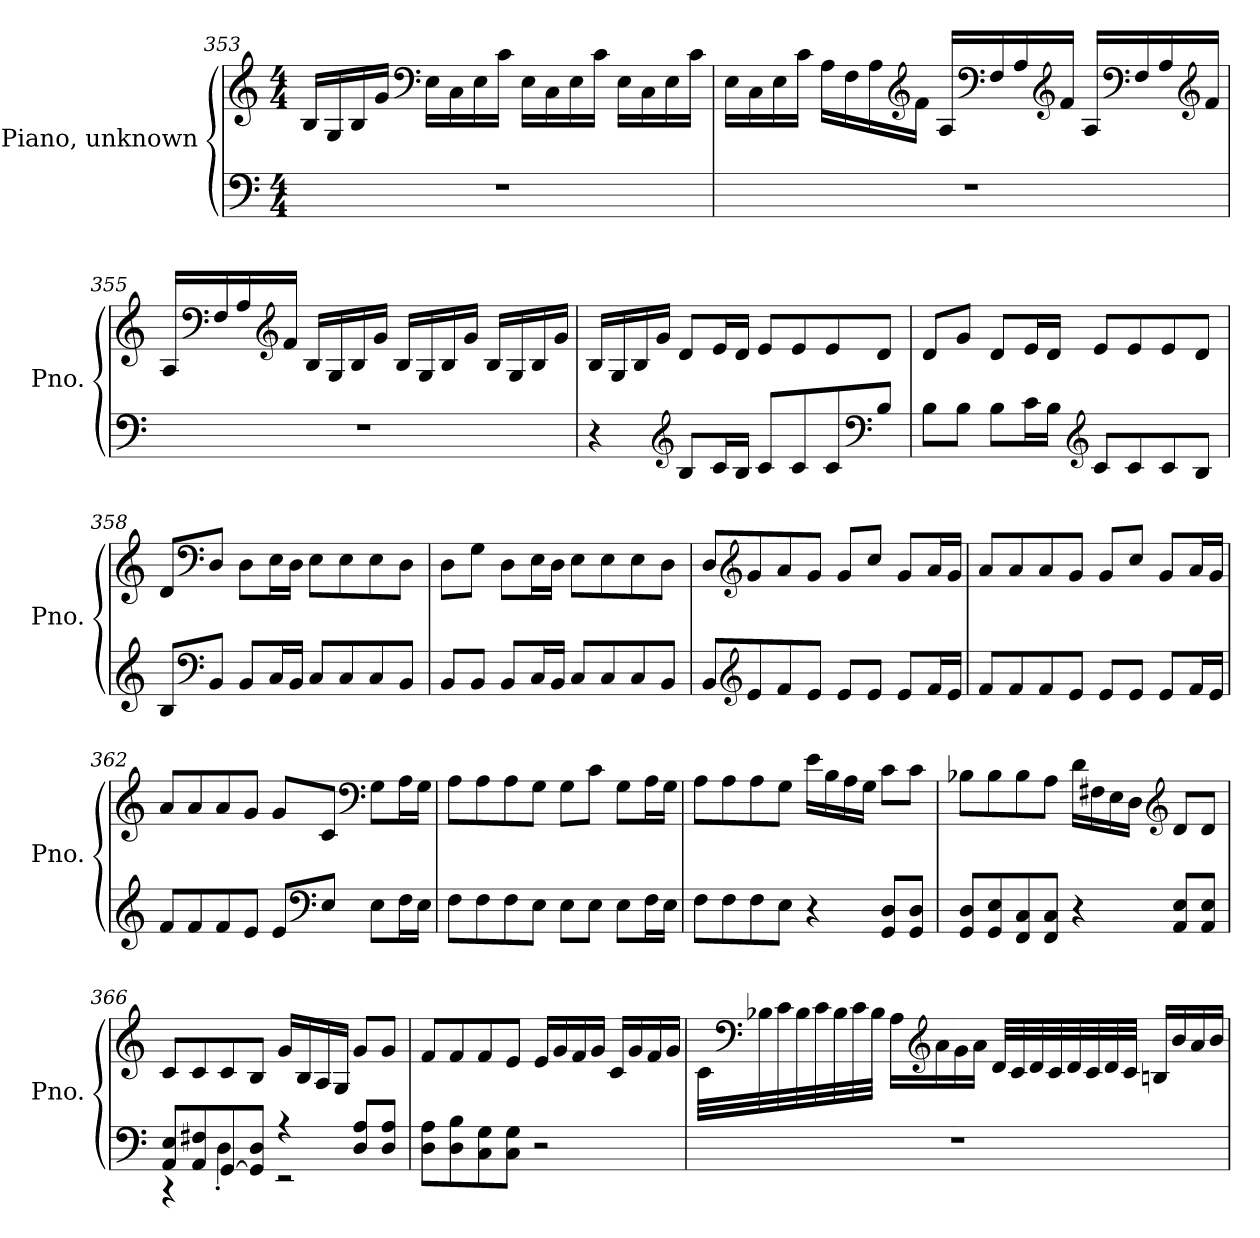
**kern	**kern
*part1	*part1
*staff2	*staff1
*I"Piano, unknown	*
*I'Pno.	*
*clefF4	*clefG2
*k[]	*k[]
*M4/4	*M4/4
=353	=353
1r	16B/LL
.	16G/
.	16B/
.	16g/JJ
*	*clefF4
.	16E\LL
.	16C\
.	16E\
.	16c\JJ
.	16E\LL
.	16C\
.	16E\
.	16c\JJ
.	16E\LL
.	16C\
.	16E\
.	16c\JJ
!!LO:LB:g=z
=354	=354
1r	16E\LL
.	16C\
.	16E\
.	16c\JJ
.	16A\LL
.	16F\
.	16A\
*	*clefG2
.	16f\JJ
.	16A/LL
*	*clefF4
.	16F/
.	16A/
*	*clefG2
.	16f/JJ
.	16A/LL
*	*clefF4
.	16F/
.	16A/
*	*clefG2
.	16f/JJ
=355	=355
1r	16A/LL
*	*clefF4
.	16F/
.	16A/
*	*clefG2
.	16f/JJ
.	16B/LL
.	16G/
.	16B/
.	16g/JJ
.	16B/LL
.	16G/
.	16B/
.	16g/JJ
.	16B/LL
.	16G/
.	16B/
.	16g/JJ
!!LO:PB:g=z
=356	=356
4r	16B/LL
.	16G/
.	16B/
.	16g/JJ
*clefG2	*
8B/L	8d/L
16c/L	16e/L
16B/JJ	16d/JJ
8c/L	8e/L
8c/	8e/
8c/	8e/
*clefF4	*
8B/J	8d/J
=357	=357
8B\L	8d/L
8B\J	8g/J
8B\L	8d/L
16c\L	16e/L
16B\JJ	16d/JJ
*clefG2	*
8c/L	8e/L
8c/	8e/
8c/	8e/
8B/J	8d/J
=358	=358
8B/L	8d/L
*clefF4	*clefF4
8BB/J	8D/J
8BB/L	8D\L
16C/L	16E\L
16BB/JJ	16D\JJ
8C/L	8E\L
8C/	8E\
8C/	8E\
8BB/J	8D\J
!!LO:LB:g=z
=359	=359
8BB/L	8D\L
8BB/J	8G\J
8BB/L	8D\L
16C/L	16E\L
16BB/JJ	16D\JJ
8C/L	8E\L
8C/	8E\
8C/	8E\
8BB/J	8D\J
=360	=360
8BB/L	8D/L
*clefG2	*clefG2
8e/	8g/
8f/	8a/
8e/J	8g/J
8e/L	8g/L
8e/J	8cc/J
8e/L	8g/L
16f/L	16a/L
16e/JJ	16g/JJ
=361	=361
8f/L	8a/L
8f/	8a/
8f/	8a/
8e/J	8g/J
8e/L	8g/L
8e/J	8cc/J
8e/L	8g/L
16f/L	16a/L
16e/JJ	16g/JJ
=362	=362
8f/L	8a/L
8f/	8a/
8f/	8a/
8e/J	8g/J
8e/L	8g/L
*clefF4	*
8E/J	8c/J
*	*clefF4
8E\L	8G\L
16F\L	16A\L
16E\JJ	16G\JJ
!!LO:LB:g=z
=363	=363
8F\L	8A\L
8F\	8A\
8F\	8A\
8E\J	8G\J
8E\L	8G\L
8E\J	8c\J
8E\L	8G\L
16F\L	16A\L
16E\JJ	16G\JJ
=364	=364
8F\L	8A\L
8F\	8A\
8F\	8A\
8E\J	8G\J
4r	16e\LL
.	16B\
.	16A\
.	16G\JJ
8GG/ 8D/L	8c\L
8GG/ 8D/J	8c\J
=365	=365
8GG/ 8D/L	8B-X\L
8GG/ 8E/	8B-\
8FF/ 8C/	8B-\
8FF/ 8C/J	8A\J
4r	16d\LL
.	16F#X\
.	16E\
.	16D\JJ
*	*clefG2
8AA/ 8E/L	8d/L
8AA/ 8E/J	8d/J
=366	=366
*^	*
8AA/ 8E/L	4r	8c/L
8AA/ 8F#X/	.	8c/
[8GG/	4D'\	8c/
8GG/] 8D/J	.	8B/J
4r	2r	16g/LL
.	.	16B/
.	.	16A/
.	.	16G/JJ
8D/ 8A/L	.	8g/L
8D/ 8A/J	.	8g/J
*v	*v	*
!!LO:LB:g=z
=367	=367
8D\ 8A\L	8f/L
8D\ 8B\	8f/
8C\ 8G\	8f/
8C\ 8G\J	8e/J
2r	16e/LL
.	16g/
.	16f/
.	16g/JJ
.	16c/LL
.	16g/
.	16f/
.	16g/JJ
=368	=368
1r	32c\LLL
*	*clefF4
.	32B-X\
.	32c\
.	32B-\
.	32c\
.	32B-\
.	32c\
.	32B-\JJJ
.	16A\LL
*	*clefG2
.	16a\
.	16g\
.	16a\JJ
.	32d/LLL
.	32c/
.	32d/
.	32c/
.	32d/
.	32c/
.	32d/
.	32c/JJJ
.	16Bn/LL
.	16b/
.	16a/
.	16b/JJ
=	=
*-	*-
